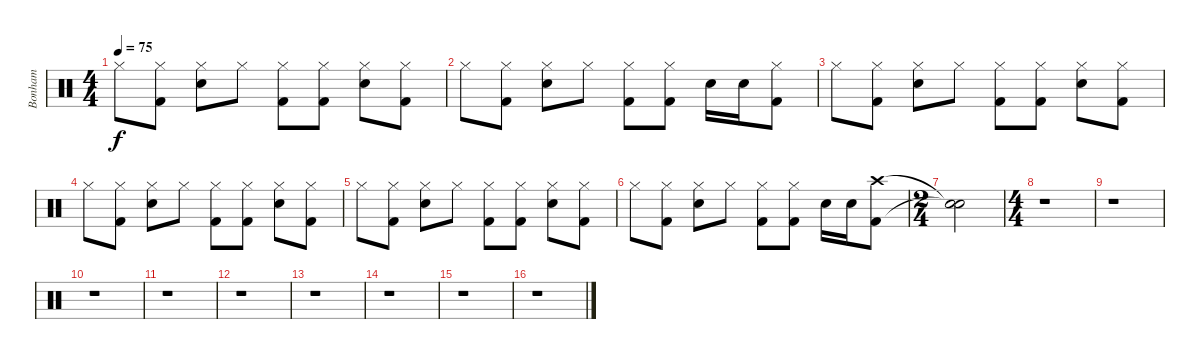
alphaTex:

\track ("Bonham" "Bonham") {instrument percussion}
\staff {score}
\articulation defaults
\ts (4 4)
\tempo 75
\clef neutral
\ks c "Hi-Hat (closed)".8{dy f}
("Hi-Hat (closed)" "Kick (hit) 2").8 ("Snare (hit) 2" "Hi-Hat (closed)").8 "Hi-Hat (closed)".8 ("Hi-Hat (closed)" "Kick (hit) 2").8 ("Hi-Hat (closed)" "Kick (hit) 2").8 ("Snare (hit) 2" "Hi-Hat (closed)").8 ("Hi-Hat (closed)" "Kick (hit) 2").8 |
"Hi-Hat (closed)".8 ("Hi-Hat (closed)" "Kick (hit) 2").8 ("Snare (hit) 2" "Hi-Hat (closed)").8 "Hi-Hat (closed)".8 ("Hi-Hat (closed)" "Kick (hit) 2").8 ("Hi-Hat (closed)" "Kick (hit) 2").8 "Snare (hit) 2".16 "Snare (hit) 2".16 ("Hi-Hat (closed)" "Kick (hit) 2").8 |
"Hi-Hat (closed)".8 ("Hi-Hat (closed)" "Kick (hit) 2").8 ("Snare (hit) 2" "Hi-Hat (closed)").8 "Hi-Hat (closed)".8 ("Hi-Hat (closed)" "Kick (hit) 2").8 ("Hi-Hat (closed)" "Kick (hit) 2").8 ("Snare (hit) 2" "Hi-Hat (closed)").8 ("Hi-Hat (closed)" "Kick (hit) 2").8 |
"Hi-Hat (closed)".8 ("Hi-Hat (closed)" "Kick (hit) 2").8 ("Snare (hit) 2" "Hi-Hat (closed)").8 "Hi-Hat (closed)".8 ("Hi-Hat (closed)" "Kick (hit) 2").8 ("Hi-Hat (closed)" "Kick (hit) 2").8 ("Snare (hit) 2" "Hi-Hat (closed)").8 ("Hi-Hat (closed)" "Kick (hit) 2").8 |
"Hi-Hat (closed)".8 ("Hi-Hat (closed)" "Kick (hit) 2").8 ("Snare (hit) 2" "Hi-Hat (closed)").8 "Hi-Hat (closed)".8 ("Hi-Hat (closed)" "Kick (hit) 2").8 ("Hi-Hat (closed)" "Kick (hit) 2").8 ("Snare (hit) 2" "Hi-Hat (closed)").8 ("Hi-Hat (closed)" "Kick (hit) 2").8 |
"Hi-Hat (closed)".8 ("Hi-Hat (closed)" "Kick (hit) 2").8 ("Snare (hit) 2" "Hi-Hat (closed)").8 "Hi-Hat (closed)".8 ("Hi-Hat (closed)" "Kick (hit) 2").8 ("Hi-Hat (closed)" "Kick (hit) 2").8 "Snare (hit) 2".16 "Snare (hit) 2".16 ("Crash high (hit)" "Kick (hit) 2").8 |
\ts (2 4)
("Snare (hit)"{t} "Snare (hit)"{t}).2 |
\ts (4 4)
r.1 |
r.1 |
r.1 |
r.1 |
r.1 |
r.1 |
r.1 |
r.1 |
r.1
